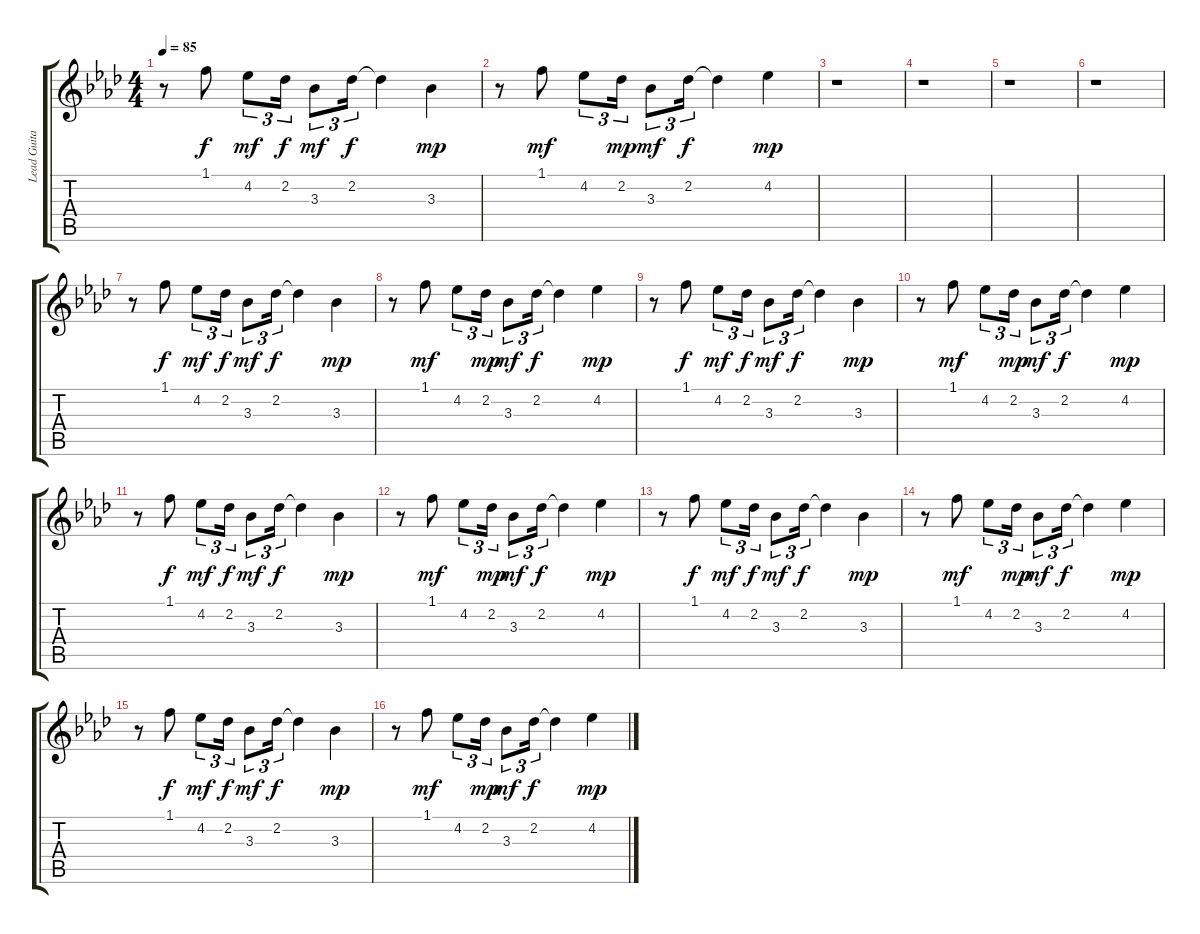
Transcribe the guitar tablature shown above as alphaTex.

\track ("Lead Guitar" "Lead Guita") {instrument electricguitarjazz}
\staff {score tabs}
\tuning (E4 B3 G3 D3 A2 E2) {hide}
\ts (4 4)
\tempo 85
\clef g2
\ks ab
r.8{dy mp} 1.1.8{dy f} 4.2.8{tu (3 2) dy mf} 2.2.16{tu (3 2) dy f} 3.3.8{tu (3 2) dy mf} 2.2.16{tu (3 2) dy f} 2.2{t}.4 3.3.4{dy mp} |
r.8 1.1.8{dy mf} 4.2.8{tu (3 2)} 2.2.16{tu (3 2) dy mp} 3.3.8{tu (3 2) dy mf} 2.2.16{tu (3 2) dy f} 2.2{t}.4 4.2.4{dy mp} |
r.1 |
r.1 |
r.1 |
r.1 |
r.8 1.1.8{dy f} 4.2.8{tu (3 2) dy mf} 2.2.16{tu (3 2) dy f} 3.3.8{tu (3 2) dy mf} 2.2.16{tu (3 2) dy f} 2.2{t}.4 3.3.4{dy mp} |
r.8 1.1.8{dy mf} 4.2.8{tu (3 2)} 2.2.16{tu (3 2) dy mp} 3.3.8{tu (3 2) dy mf} 2.2.16{tu (3 2) dy f} 2.2{t}.4 4.2.4{dy mp} |
r.8 1.1.8{dy f} 4.2.8{tu (3 2) dy mf} 2.2.16{tu (3 2) dy f} 3.3.8{tu (3 2) dy mf} 2.2.16{tu (3 2) dy f} 2.2{t}.4 3.3.4{dy mp} |
r.8 1.1.8{dy mf} 4.2.8{tu (3 2)} 2.2.16{tu (3 2) dy mp} 3.3.8{tu (3 2) dy mf} 2.2.16{tu (3 2) dy f} 2.2{t}.4 4.2.4{dy mp} |
r.8 1.1.8{dy f} 4.2.8{tu (3 2) dy mf} 2.2.16{tu (3 2) dy f} 3.3.8{tu (3 2) dy mf} 2.2.16{tu (3 2) dy f} 2.2{t}.4 3.3.4{dy mp} |
r.8 1.1.8{dy mf} 4.2.8{tu (3 2)} 2.2.16{tu (3 2) dy mp} 3.3.8{tu (3 2) dy mf} 2.2.16{tu (3 2) dy f} 2.2{t}.4 4.2.4{dy mp} |
r.8 1.1.8{dy f} 4.2.8{tu (3 2) dy mf} 2.2.16{tu (3 2) dy f} 3.3.8{tu (3 2) dy mf} 2.2.16{tu (3 2) dy f} 2.2{t}.4 3.3.4{dy mp} |
r.8 1.1.8{dy mf} 4.2.8{tu (3 2)} 2.2.16{tu (3 2) dy mp} 3.3.8{tu (3 2) dy mf} 2.2.16{tu (3 2) dy f} 2.2{t}.4 4.2.4{dy mp} |
r.8 1.1.8{dy f} 4.2.8{tu (3 2) dy mf} 2.2.16{tu (3 2) dy f} 3.3.8{tu (3 2) dy mf} 2.2.16{tu (3 2) dy f} 2.2{t}.4 3.3.4{dy mp} |
r.8 1.1.8{dy mf} 4.2.8{tu (3 2)} 2.2.16{tu (3 2) dy mp} 3.3.8{tu (3 2) dy mf} 2.2.16{tu (3 2) dy f} 2.2{t}.4 4.2.4{dy mp}
